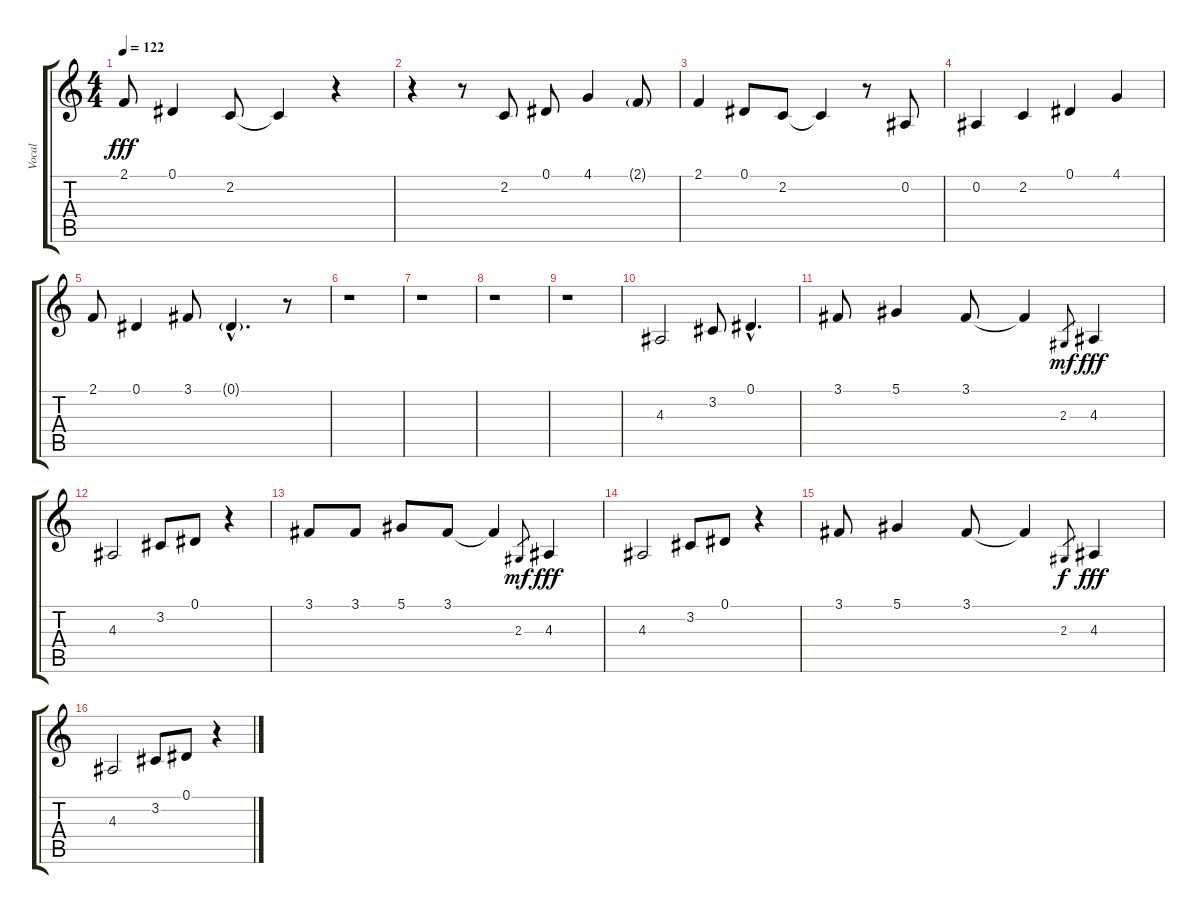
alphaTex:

\track ("Vocal" "Vocal") {instrument tenorsax}
\staff {score tabs}
\tuning (Eb4 Bb3 Gb3 Db3 Ab2 Eb2) {hide}
\ts (4 4)
\tempo 122
\clef g2
\ks c
2.1.8{dy fff} 0.1.4 2.2.8 2.2{t}.4 r.4 |
r.4 r.8 2.2.8 0.1.8 4.1.4 2.1{g}.8 |
2.1.4 0.1.8 2.2.8 2.2{t}.4 r.8 0.2.8 |
0.2.4 2.2.4 0.1.4 4.1.4 |
2.1.8 0.1.4 3.1.8 0.1{g hac}.4{d} r.8 |
r.1 |
r.1 |
r.1 |
r.1 |
4.3.2 3.2.8 0.1{hac}.4{d} |
3.1.8 5.1.4 3.1.8 3.1{t}.4 2.3.8{gr dy mf} 4.3.4{dy fff} |
4.3.2 3.2.8 0.1.8 r.4 |
3.1.8 3.1.8 5.1.8 3.1.8 3.1{t}.4 2.3.8{gr dy mf} 4.3.4{dy fff} |
4.3.2 3.2.8 0.1.8 r.4 |
3.1.8 5.1.4 3.1.8 3.1{t}.4 2.3.8{gr dy f} 4.3.4{dy fff} |
4.3.2 3.2.8 0.1.8 r.4
